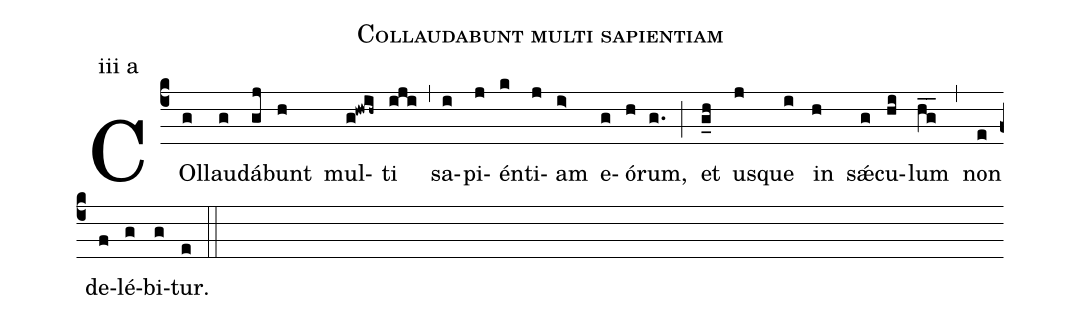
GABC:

name: Collaudabunt multi sapientiam;
annotation: iii a;
mode: 3;
%%
(c4)
COl(g)lau(g)dá(gj)bunt(h) mul(g!hwih~)ti(iji) (,)
sa(i)pi(j)én(k)ti(j)am(i>) e(g)ó(h)rum,(g.) (;)
et(g_h) us(j)que(i) in(h) sǽ(g)cu(hi)lum(hg__) (,)
non(e) de(f)lé(g)bi(g)tur.(e) (::)
